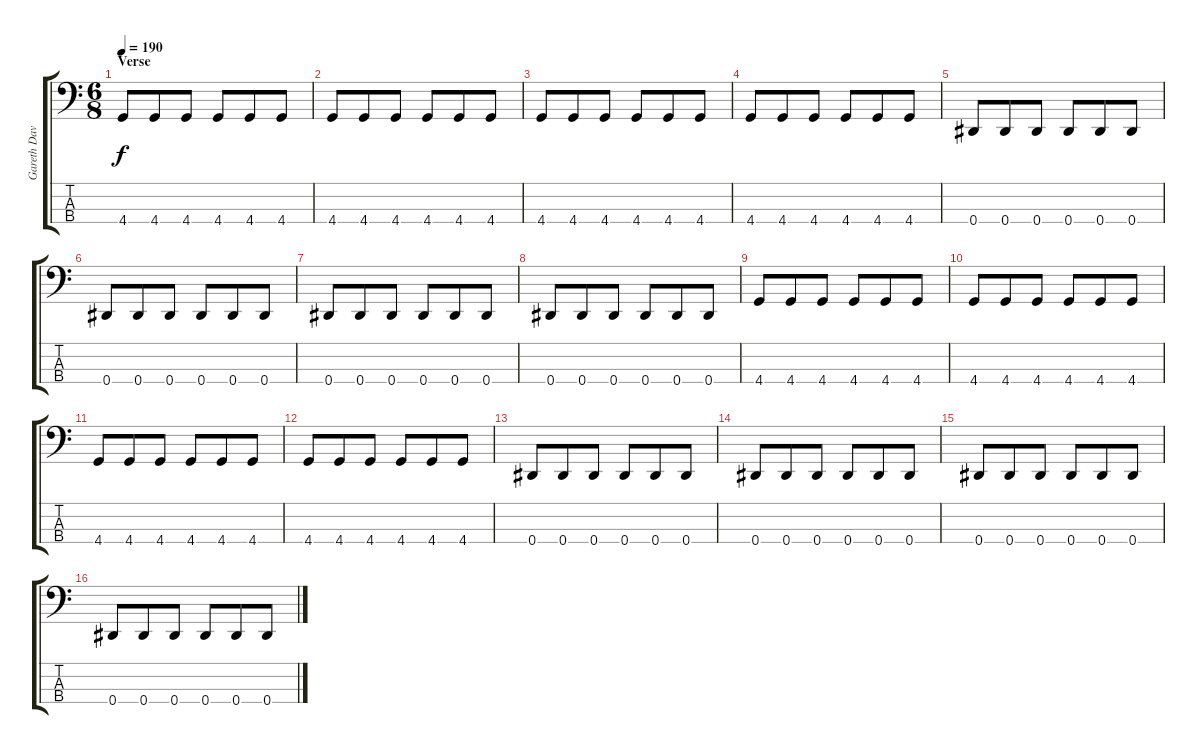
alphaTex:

\track ("Gareth Davies" "Gareth Dav") {instrument electricbassfinger}
\staff {score tabs}
\tuning (Gb2 Db2 Bb1 Eb1) {hide}
\ts (6 8)
\section ("" "Verse")
\tempo 190
\clef f4
\ks c
4.4.8{dy f} 4.4.8 4.4.8 4.4.8 4.4.8 4.4.8 |
4.4.8 4.4.8 4.4.8 4.4.8 4.4.8 4.4.8 |
4.4.8 4.4.8 4.4.8 4.4.8 4.4.8 4.4.8 |
4.4.8 4.4.8 4.4.8 4.4.8 4.4.8 4.4.8 |
0.4.8 0.4.8 0.4.8 0.4.8 0.4.8 0.4.8 |
0.4.8 0.4.8 0.4.8 0.4.8 0.4.8 0.4.8 |
0.4.8 0.4.8 0.4.8 0.4.8 0.4.8 0.4.8 |
0.4.8 0.4.8 0.4.8 0.4.8 0.4.8 0.4.8 |
4.4.8 4.4.8 4.4.8 4.4.8 4.4.8 4.4.8 |
4.4.8 4.4.8 4.4.8 4.4.8 4.4.8 4.4.8 |
4.4.8 4.4.8 4.4.8 4.4.8 4.4.8 4.4.8 |
4.4.8 4.4.8 4.4.8 4.4.8 4.4.8 4.4.8 |
0.4.8 0.4.8 0.4.8 0.4.8 0.4.8 0.4.8 |
0.4.8 0.4.8 0.4.8 0.4.8 0.4.8 0.4.8 |
0.4.8 0.4.8 0.4.8 0.4.8 0.4.8 0.4.8 |
0.4.8 0.4.8 0.4.8 0.4.8 0.4.8 0.4.8
